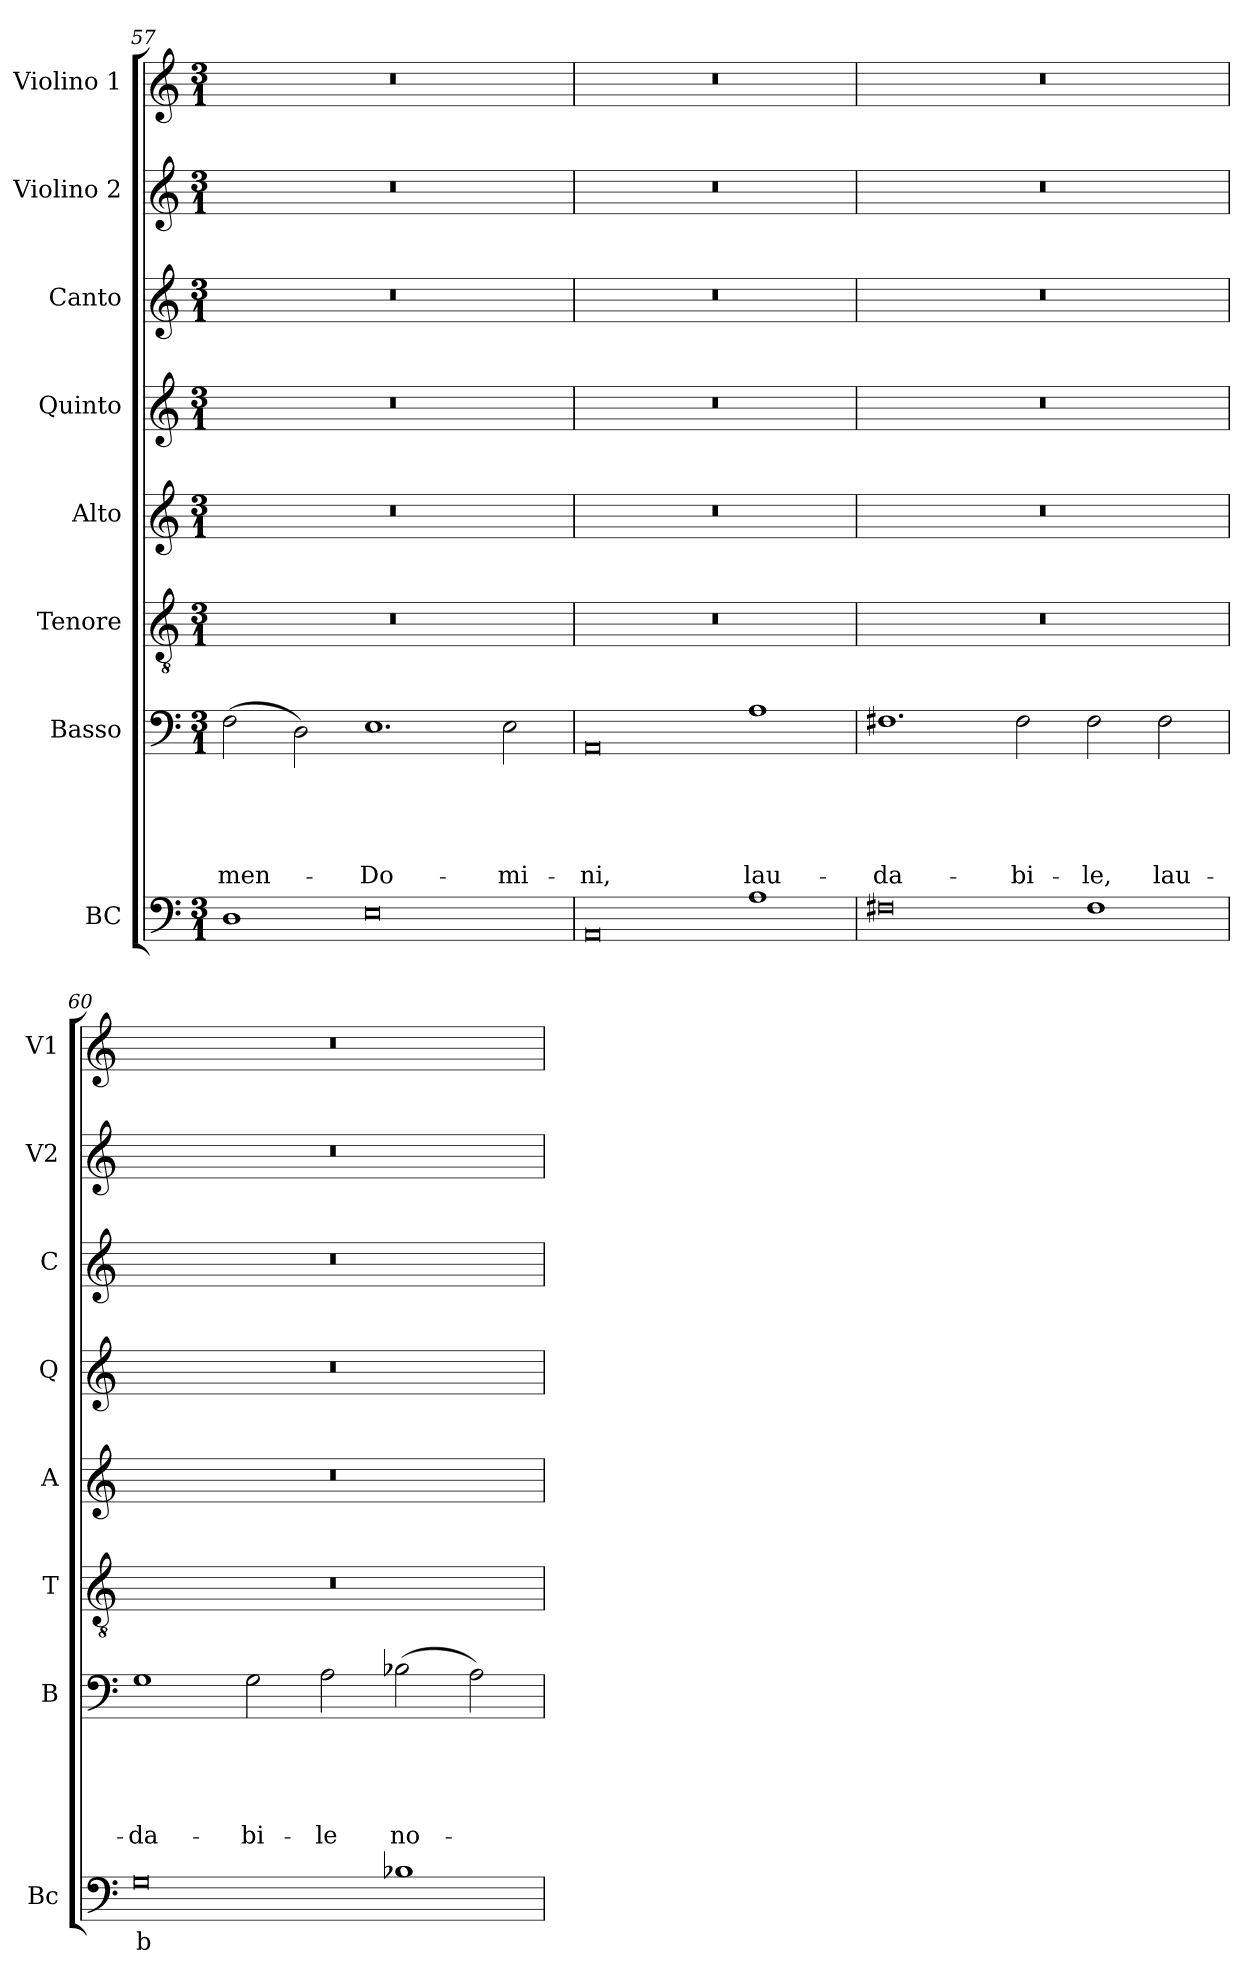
**kern	**text	**kern	**text	**text	**text	**text	**text	**kern	**kern	**kern	**kern	**kern	**kern
*part8	*part8	*part7	*part7	*part7	*part7	*part7	*part7	*part6	*part5	*part4	*part3	*part2	*part1
*staff8	*staff8	*staff7	*staff7	*staff7	*staff7	*staff7	*staff7	*staff6	*staff5	*staff4	*staff3	*staff2	*staff1
*I"BC	*	*I"Basso	*	*	*	*	*	*I"Tenore	*I"Alto	*I"Quinto	*I"Canto	*I"Violino 2	*I"Violino 1
*I'Bc	*	*I'B	*	*	*	*	*	*I'T	*I'A	*I'Q	*I'C	*I'V2	*I'V1
*clefF4	*	*clefF4	*	*	*	*	*	*clefGv2	*clefG2	*clefG2	*clefG2	*clefG2	*clefG2
*k[]	*	*k[]	*	*	*	*	*	*k[]	*k[]	*k[]	*k[]	*k[]	*k[]
*C:	*	*C:	*	*	*	*	*	*C:	*C:	*C:	*C:	*C:	*C:
*M3/1	*	*M3/1	*	*	*	*	*	*M3/1	*M3/1	*M3/1	*M3/1	*M3/1	*M3/1
=57	=57	=57	=57	=57	=57	=57	=57	=57	=57	=57	=57	=57	=57
!	!	!	!	!	!	!	!LO:LY:b	!	!	!	!	!	!
1D	.	(>2F\	.	.	.	.	-men-	0.r	0.r	0.r	0.r	0.r	0.r
.	.	2D\)	.	.	.	.	.	.	.	.	.	.	.
!	!	!	!	!	!	!	!LO:LY:b	!	!	!	!	!	!
0E	.	1.E	.	.	.	.	-Do-	.	.	.	.	.	.
!	!	!	!	!	!	!	!LO:LY:b	!	!	!	!	!	!
.	.	2E\	.	.	.	.	-mi-	.	.	.	.	.	.
=58	=58	=58	=58	=58	=58	=58	=58	=58	=58	=58	=58	=58	=58
!	!	!	!	!	!	!	!LO:LY:b	!	!	!	!	!	!
0AA	.	0AA	.	.	.	.	-ni,	0.r	0.r	0.r	0.r	0.r	0.r
!	!	!	!	!	!	!	!LO:LY:b	!	!	!	!	!	!
1A	.	1A	.	.	.	.	lau-	.	.	.	.	.	.
=59	=59	=59	=59	=59	=59	=59	=59	=59	=59	=59	=59	=59	=59
!	!	!	!	!	!	!	!LO:LY:b	!	!	!	!	!	!
0F#X	.	1.F#X	.	.	.	.	-da-	0.r	0.r	0.r	0.r	0.r	0.r
!	!	!	!	!	!	!	!LO:LY:b	!	!	!	!	!	!
.	.	2F#\	.	.	.	.	-bi-	.	.	.	.	.	.
!	!	!	!	!	!	!	!LO:LY:b	!	!	!	!	!	!
1F#	.	2F#\	.	.	.	.	-le,	.	.	.	.	.	.
!	!	!	!	!	!	!	!LO:LY:b	!	!	!	!	!	!
.	.	2F#\	.	.	.	.	lau-	.	.	.	.	.	.
=60	=60	=60	=60	=60	=60	=60	=60	=60	=60	=60	=60	=60	=60
!	!LO:LY:b	!	!	!	!	!	!LO:LY:b	!	!	!	!	!	!
0G	b	1G	.	.	.	.	-da-	0.r	0.r	0.r	0.r	0.r	0.r
!	!	!	!	!	!	!	!LO:LY:b	!	!	!	!	!	!
.	.	2G\	.	.	.	.	-bi-	.	.	.	.	.	.
!	!	!	!	!	!	!	!LO:LY:b	!	!	!	!	!	!
.	.	2A\	.	.	.	.	-le	.	.	.	.	.	.
!	!	!	!	!	!	!	!LO:LY:b	!	!	!	!	!	!
1B-X	.	(>2B-X\	.	.	.	.	no-	.	.	.	.	.	.
.	.	2A\)	.	.	.	.	.	.	.	.	.	.	.
=	=	=	=	=	=	=	=	=	=	=	=	=	=
*-	*-	*-	*-	*-	*-	*-	*-	*-	*-	*-	*-	*-	*-
